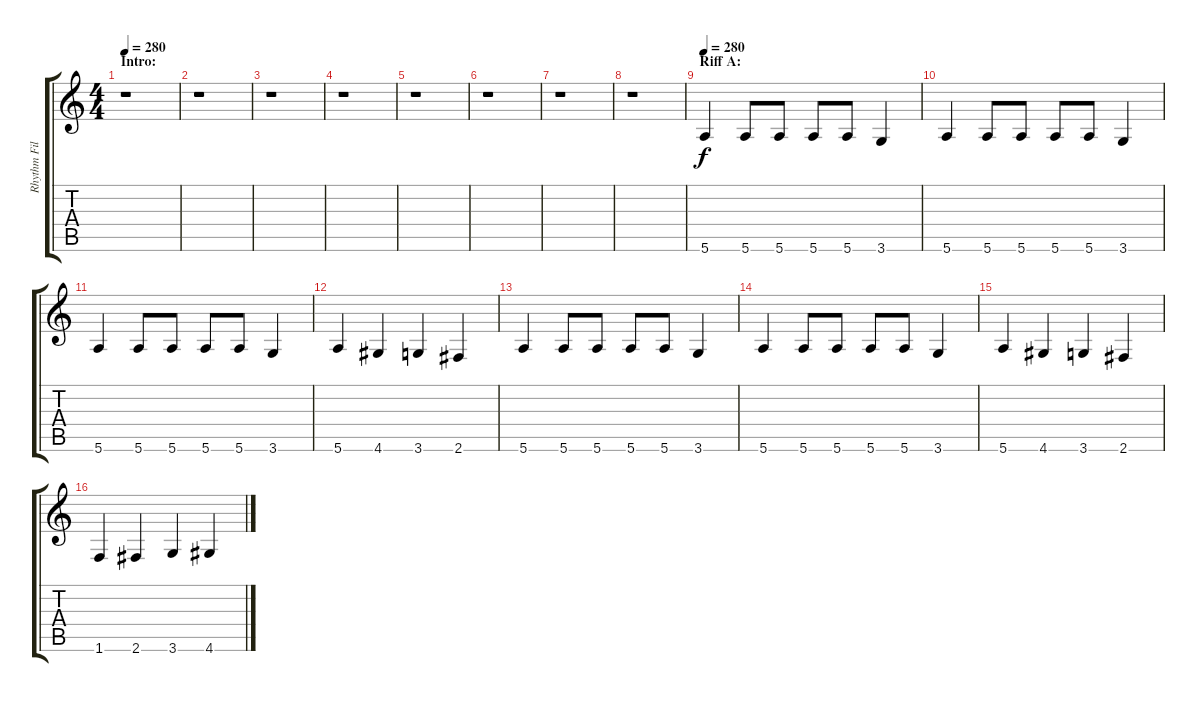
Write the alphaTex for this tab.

\track ("Rhythm Fills 1" "Rhythm Fil") {instrument overdrivenguitar}
\staff {score tabs}
\tuning (E4 B3 G3 D3 A2 E2) {hide}
\ts (4 4)
\section ("" "Intro:")
\tempo 280
\tempo 285
\tempo 280
\clef g2
\ks c
r.1{dy f instrument overdrivenguitar} |
r.1 |
r.1 |
r.1 |
r.1 |
r.1 |
r.1 |
r.1 |
\section ("" "Riff A:")
\tempo 280
5.6.4 5.6.8 5.6.8 5.6.8 5.6.8 3.6.4 |
5.6.4 5.6.8 5.6.8 5.6.8 5.6.8 3.6.4 |
5.6.4 5.6.8 5.6.8 5.6.8 5.6.8 3.6.4 |
5.6.4 4.6.4 3.6.4 2.6.4 |
5.6.4 5.6.8 5.6.8 5.6.8 5.6.8 3.6.4 |
5.6.4 5.6.8 5.6.8 5.6.8 5.6.8 3.6.4 |
5.6.4 4.6.4 3.6.4 2.6.4 |
1.6.4 2.6.4 3.6.4 4.6.4
